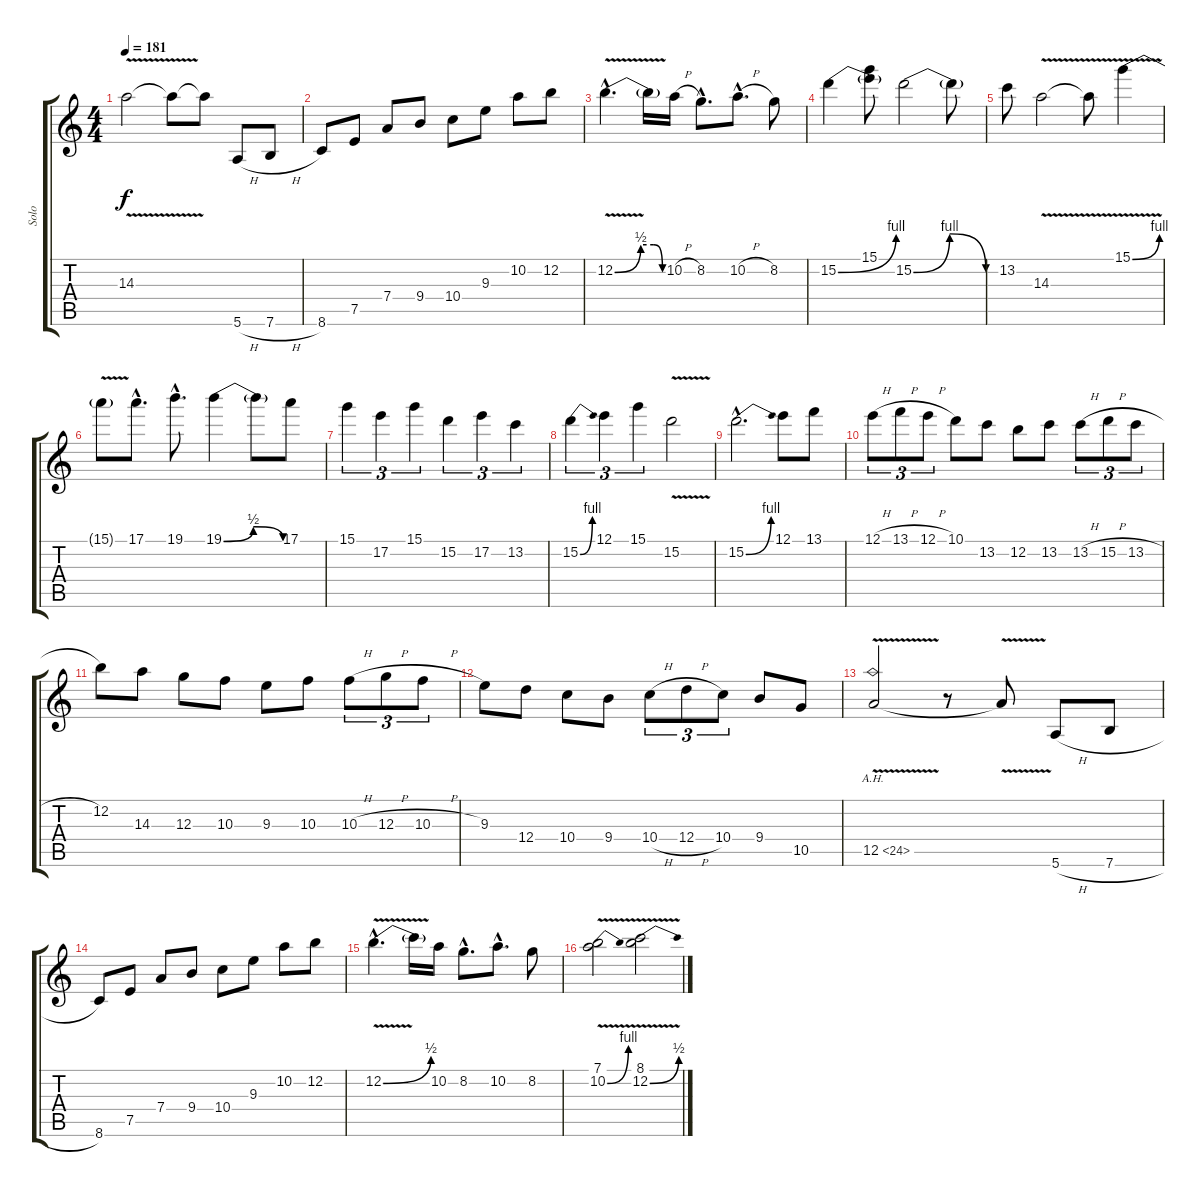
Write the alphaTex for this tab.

\track ("Solo" "Solo") {instrument distortionguitar}
\staff {score tabs}
\tuning (E4 B3 G3 D3 A2 E2) {hide}
\ts (4 4)
\tempo 181
\clef g2
\ks c
14.3{v}.2{dy f} 14.3{t}.8 14.3{t}.8 5.6{h}.8 7.6{h}.8 |
8.6.8 7.5.8 7.4.8 9.4.8 10.4.8 9.3.8 10.2.8 12.2.8 |
12.2{be (custom 0 0 30 2 45 2 55 0 60 0) v hac}.4{d} 12.2{t}.16 10.2{h}.16 8.2{hac}.8{d} 10.2{h hac}.8{d} 8.2.8 |
15.2{be (bend 0 0 60 4)}.4 (15.1 15.2{t}).8 15.2{be (bendrelease 0 0 30 4 45 4 60 0)}.2 15.2{t}.8 |
13.2.8 14.3{v}.2 14.3{t}.8 15.1{be (bend 0 0 60 4) v}.4 |
15.1{t}.8 17.1{hac}.8{d} 19.1{hac}.8{d} 19.1{be (bendrelease 0 0 30 2 45 2 60 0)}.4 19.1{t}.8 17.1.8 |
15.1.4{tu (3 2)} 17.2.4{tu (3 2)} 15.1.4{tu (3 2)} 15.2.4{tu (3 2)} 17.2.4{tu (3 2)} 13.2.4{tu (3 2)} |
15.2{be (bend 0 0 60 4)}.4{tu (3 2)} 12.1.4{tu (3 2)} 15.1.4{tu (3 2)} 15.2{v}.2 |
15.2{be (bend 0 0 60 4) hac}.2{d} 12.1.8 13.1.8 |
12.1{h}.8{tu (3 2)} 13.1{h}.8{tu (3 2)} 12.1{h}.8{tu (3 2)} 10.1.8 13.2.8 12.2.8 13.2.8 13.2{h}.8{tu (3 2)} 15.2{h}.8{tu (3 2)} 13.2{h}.8{tu (3 2)} |
12.2.8 14.3.8 12.3.8 10.3.8 9.3.8 10.3.8 10.3{h}.8{tu (3 2)} 12.3{h}.8{tu (3 2)} 10.3{h}.8{tu (3 2)} |
9.3.8 12.4.8 10.4.8 9.4.8 10.4{h}.8{tu (3 2)} 12.4{h}.8{tu (3 2)} 10.4.8{tu (3 2)} 9.4.8 10.5.8 |
12.5{ah 12 v}.2 r.8 12.5{t}.8 5.6{h}.8 7.6{h}.8 |
8.6.8 7.5.8 7.4.8 9.4.8 10.4.8 9.3.8 10.2.8 12.2.8 |
12.2{be (bend 0 0 60 2) v hac}.4{d} 12.2{t}.16 10.2.16 8.2{hac}.8{d} 10.2{hac}.8{d} 8.2.8 |
(7.1 10.2{be (bend 0 0 60 4) v}).2 (8.1 12.2{be (bend 0 0 60 2) v}).2
